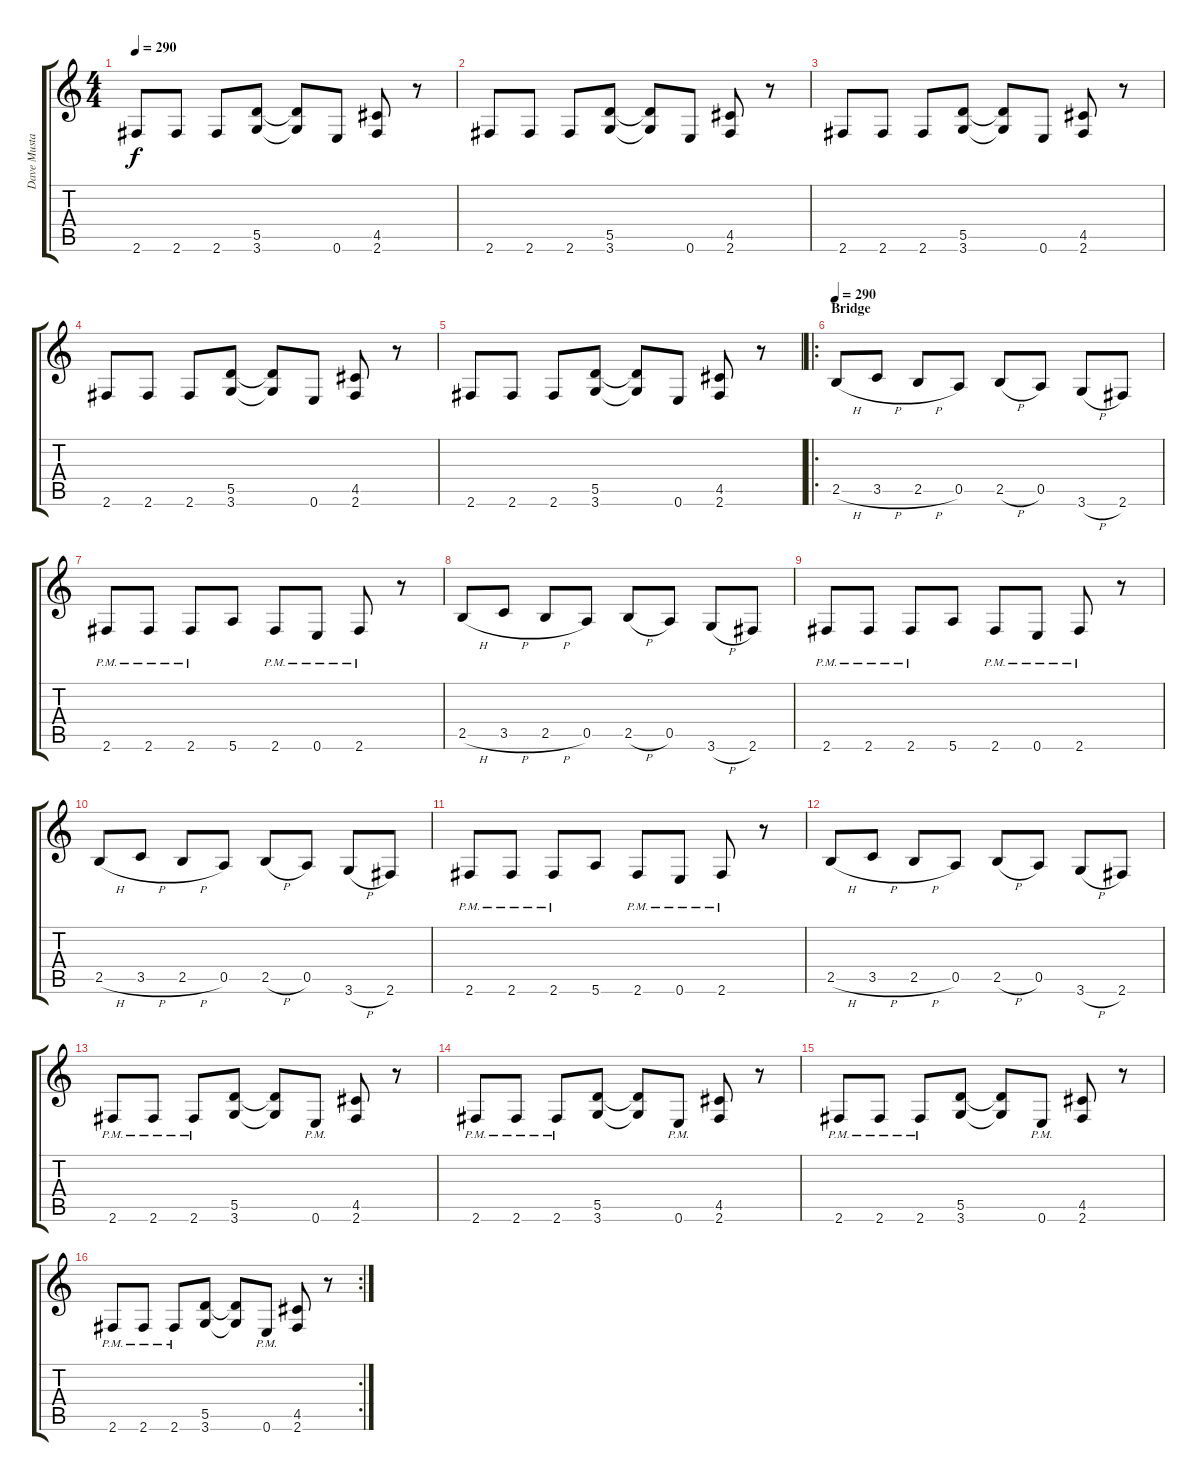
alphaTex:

\track ("Dave Mustaine" "Dave Musta") {instrument distortionguitar}
\staff {score tabs}
\tuning (E4 B3 G3 D3 A2 E2) {hide}
\ts (4 4)
\tempo 290
\clef g2
\ks c
2.6.8{dy f} 2.6.8 2.6.8 (5.5 3.6).8 (5.5{t} 3.6{t}).8 0.6.8 (4.5 2.6).8 r.8 |
2.6.8 2.6.8 2.6.8 (5.5 3.6).8 (5.5{t} 3.6{t}).8 0.6.8 (4.5 2.6).8 r.8 |
2.6.8 2.6.8 2.6.8 (5.5 3.6).8 (5.5{t} 3.6{t}).8 0.6.8 (4.5 2.6).8 r.8 |
2.6.8 2.6.8 2.6.8 (5.5 3.6).8 (5.5{t} 3.6{t}).8 0.6.8 (4.5 2.6).8 r.8 |
2.6.8 2.6.8 2.6.8 (5.5 3.6).8 (5.5{t} 3.6{t}).8 0.6.8 (4.5 2.6).8 r.8 |
\ro
\section ("" "Bridge")
\tempo 290
2.5{h}.8 3.5{h}.8 2.5{h}.8 0.5.8 2.5{h}.8 0.5.8 3.6{h}.8 2.6.8 |
2.6{pm}.8 2.6{pm}.8 2.6{pm}.8 5.6.8 2.6{pm}.8 0.6{pm}.8 2.6{pm}.8 r.8 |
2.5{h}.8 3.5{h}.8 2.5{h}.8 0.5.8 2.5{h}.8 0.5.8 3.6{h}.8 2.6.8 |
2.6{pm}.8 2.6{pm}.8 2.6{pm}.8 5.6.8 2.6{pm}.8 0.6{pm}.8 2.6{pm}.8 r.8 |
2.5{h}.8 3.5{h}.8 2.5{h}.8 0.5.8 2.5{h}.8 0.5.8 3.6{h}.8 2.6.8 |
2.6{pm}.8 2.6{pm}.8 2.6{pm}.8 5.6.8 2.6{pm}.8 0.6{pm}.8 2.6{pm}.8 r.8 |
2.5{h}.8 3.5{h}.8 2.5{h}.8 0.5.8 2.5{h}.8 0.5.8 3.6{h}.8 2.6.8 |
2.6{pm}.8 2.6{pm}.8 2.6{pm}.8 (5.5 3.6).8 (5.5{t} 3.6{t}).8 0.6{pm}.8 (4.5 2.6).8 r.8 |
2.6{pm}.8 2.6{pm}.8 2.6{pm}.8 (5.5 3.6).8 (5.5{t} 3.6{t}).8 0.6{pm}.8 (4.5 2.6).8 r.8 |
2.6{pm}.8 2.6{pm}.8 2.6{pm}.8 (5.5 3.6).8 (5.5{t} 3.6{t}).8 0.6{pm}.8 (4.5 2.6).8 r.8 |
\rc 2
2.6{pm}.8 2.6{pm}.8 2.6{pm}.8 (5.5 3.6).8 (5.5{t} 3.6{t}).8 0.6{pm}.8 (4.5 2.6).8 r.8
